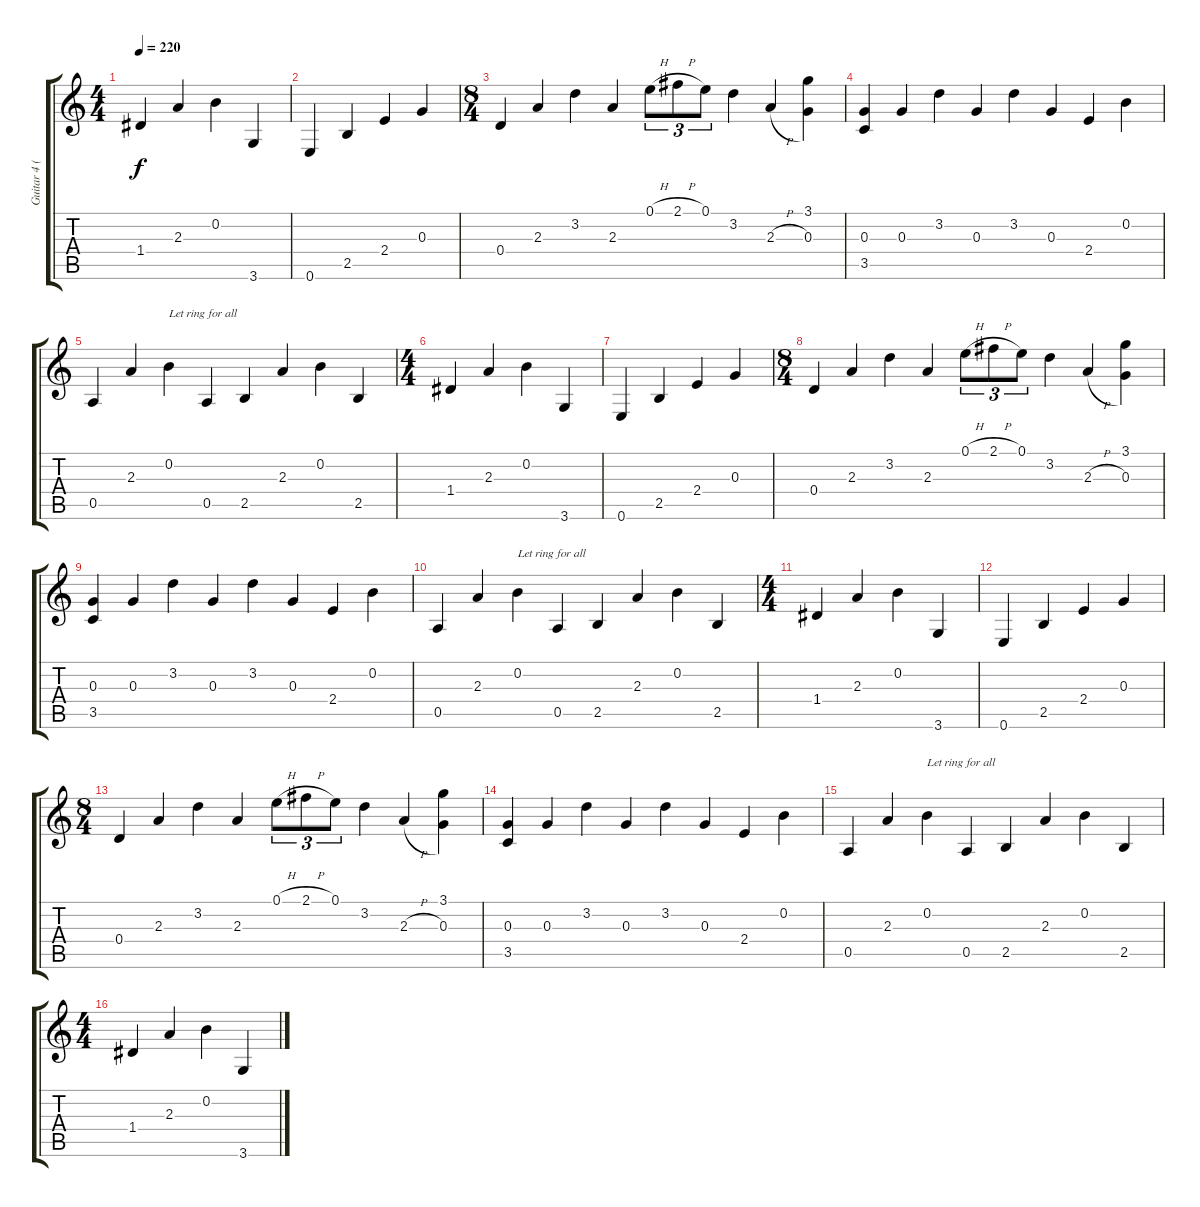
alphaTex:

\track ("Guitar 4 (clean)" "Guitar 4 (") {instrument electricguitarclean}
\staff {score tabs}
\tuning (E4 B3 G3 D3 A2 E2) {hide}
\ts (4 4)
\tempo 220
\clef g2
\ks c
1.4.4{dy f} 2.3.4 0.2.4 3.6.4 |
0.6.4 2.5.4 2.4.4 0.3.4 |
\ts (8 4)
0.4.4 2.3.4 3.2.4 2.3.4 0.1{h}.8{tu (3 2)} 2.1{h}.8{tu (3 2)} 0.1.8{tu (3 2)} 3.2.4 2.3{h}.4 (3.1 0.3).4 |
(0.3 3.5).4 0.3.4 3.2.4 0.3.4 3.2.4 0.3.4 2.4.4 0.2.4 |
0.5.4 2.3.4 0.2.4{txt "Let ring for all"} 0.5.4 2.5.4 2.3.4 0.2.4 2.5.4 |
\ts (4 4)
1.4.4 2.3.4 0.2.4 3.6.4 |
0.6.4 2.5.4 2.4.4 0.3.4 |
\ts (8 4)
0.4.4 2.3.4 3.2.4 2.3.4 0.1{h}.8{tu (3 2)} 2.1{h}.8{tu (3 2)} 0.1.8{tu (3 2)} 3.2.4 2.3{h}.4 (3.1 0.3).4 |
(0.3 3.5).4 0.3.4 3.2.4 0.3.4 3.2.4 0.3.4 2.4.4 0.2.4 |
0.5.4 2.3.4 0.2.4{txt "Let ring for all"} 0.5.4 2.5.4 2.3.4 0.2.4 2.5.4 |
\ts (4 4)
1.4.4 2.3.4 0.2.4 3.6.4 |
0.6.4 2.5.4 2.4.4 0.3.4 |
\ts (8 4)
0.4.4 2.3.4 3.2.4 2.3.4 0.1{h}.8{tu (3 2)} 2.1{h}.8{tu (3 2)} 0.1.8{tu (3 2)} 3.2.4 2.3{h}.4 (3.1 0.3).4 |
(0.3 3.5).4 0.3.4 3.2.4 0.3.4 3.2.4 0.3.4 2.4.4 0.2.4 |
0.5.4 2.3.4 0.2.4{txt "Let ring for all"} 0.5.4 2.5.4 2.3.4 0.2.4 2.5.4 |
\ts (4 4)
1.4.4 2.3.4 0.2.4 3.6.4
